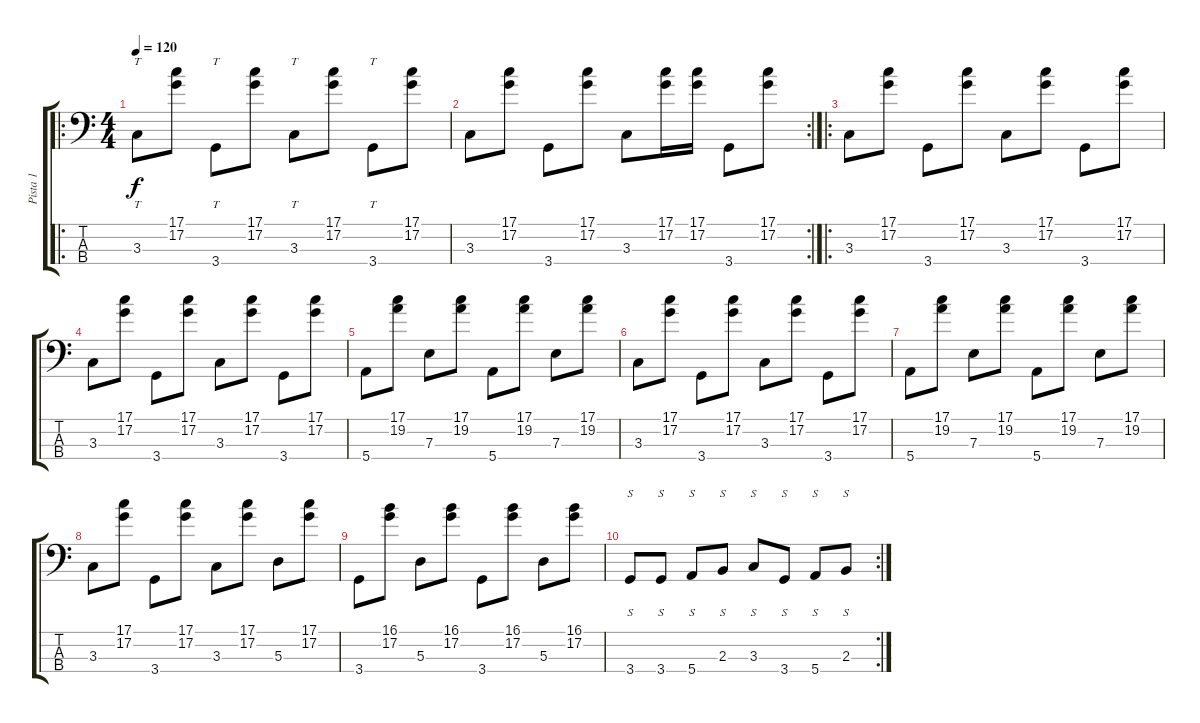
\track ("Pista 1" "Pista 1") {instrument electricbassfinger}
\staff {score tabs}
\tuning (G2 D2 A1 E1) {hide}
\ro
\ts (4 4)
\tempo 120
\clef f4
\ks c
3.3.8{tt dy f instrument electricbassfinger} (17.1 17.2).8 3.4.8{tt} (17.1 17.2).8 3.3.8{tt} (17.1 17.2).8 3.4.8{tt} (17.1 17.2).8 |
\rc 2
3.3.8 (17.1 17.2).8 3.4.8 (17.1 17.2).8 3.3.8 (17.1 17.2).16 (17.1 17.2).16 3.4.8 (17.1 17.2).8 |
\ro
3.3.8 (17.1 17.2).8 3.4.8 (17.1 17.2).8 3.3.8 (17.1 17.2).8 3.4.8 (17.1 17.2).8 |
3.3.8 (17.1 17.2).8 3.4.8 (17.1 17.2).8 3.3.8 (17.1 17.2).8 3.4.8 (17.1 17.2).8 |
5.4.8 (17.1 19.2).8 7.3.8 (17.1 19.2).8 5.4.8 (17.1 19.2).8 7.3.8 (17.1 19.2).8 |
3.3.8 (17.1 17.2).8 3.4.8 (17.1 17.2).8 3.3.8 (17.1 17.2).8 3.4.8 (17.1 17.2).8 |
5.4.8 (17.1 19.2).8 7.3.8 (17.1 19.2).8 5.4.8 (17.1 19.2).8 7.3.8 (17.1 19.2).8 |
3.3.8 (17.1 17.2).8 3.4.8 (17.1 17.2).8 3.3.8 (17.1 17.2).8 5.3.8 (17.1 17.2).8 |
3.4.8 (16.1 17.2).8 5.3.8 (16.1 17.2).8 3.4.8 (16.1 17.2).8 5.3.8 (16.1 17.2).8 |
\rc 2
3.4.8{s} 3.4.8{s} 5.4.8{s} 2.3.8{s} 3.3.8{s} 3.4.8{s} 5.4.8{s} 2.3.8{s}
